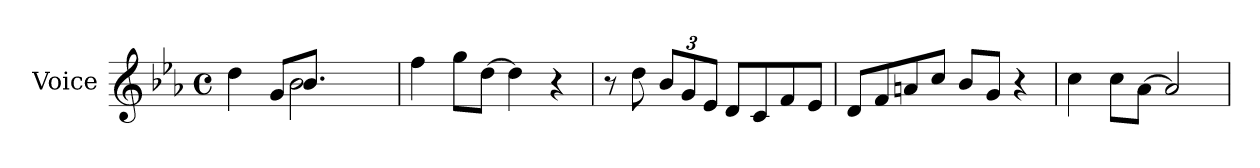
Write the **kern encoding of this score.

**kern
*part1
*staff1
*I"Voice
*I'Voice
*clefG2
*k[b-e-a-]
*M4/4
*met(c)
=1
*^
4dd\	4.ryy
8g/L	.
8.b-/J	2b-\
4ryy	.
16ryy	.
*v	*v
=2
4ff\
8gg\L
[>8dd\J
4dd\]
4r
=3
8r
8dd\
12b-/L
12g/
12e-/J
8d/L
8c/
8f/
8e-/J
=4
8d/L
8f/
8an/
8cc/J
8b-/L
8g/J
4r
=5
4cc\
8cc\L
[<8a-\J
2a-/]
=
*-
